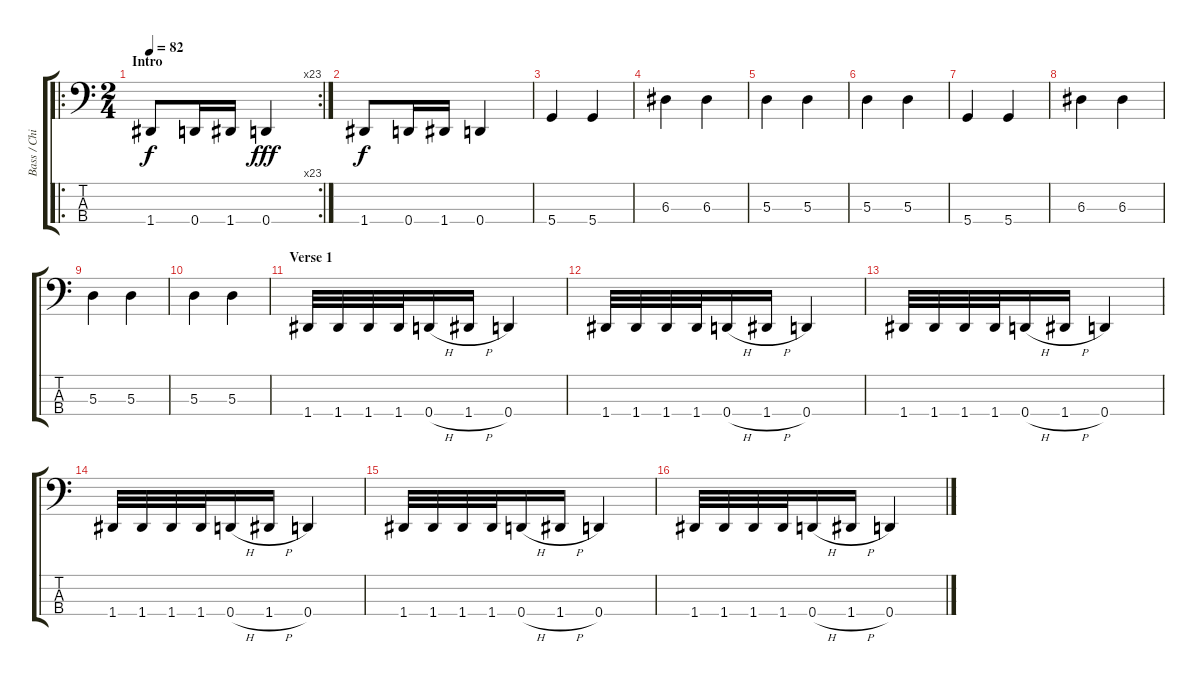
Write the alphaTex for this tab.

\track ("Bass / Chi Cheng" "Bass / Chi") {instrument electricbassfinger}
\staff {score tabs}
\tuning (G2 D2 A1 D1) {hide}
\ro
\rc 23
\ts (2 4)
\section ("" "Intro")
\tempo 82
\clef f4
\ks c
1.4.8{dy f instrument electricbassfinger} 0.4.16 1.4.16 0.4.4{dy fff} |
1.4.8{dy f} 0.4.16 1.4.16 0.4.4 |
5.4.4 5.4.4 |
6.3.4 6.3.4 |
5.3.4 5.3.4 |
5.3.4 5.3.4 |
5.4.4 5.4.4 |
6.3.4 6.3.4 |
5.3.4 5.3.4 |
5.3.4 5.3.4 |
\section ("" "Verse 1")
1.4.32 1.4.32 1.4.32 1.4.32 0.4{h}.16 1.4{h}.16 0.4.4 |
1.4.32 1.4.32 1.4.32 1.4.32 0.4{h}.16 1.4{h}.16 0.4.4 |
1.4.32 1.4.32 1.4.32 1.4.32 0.4{h}.16 1.4{h}.16 0.4.4 |
1.4.32 1.4.32 1.4.32 1.4.32 0.4{h}.16 1.4{h}.16 0.4.4 |
1.4.32 1.4.32 1.4.32 1.4.32 0.4{h}.16 1.4{h}.16 0.4.4 |
1.4.32 1.4.32 1.4.32 1.4.32 0.4{h}.16 1.4{h}.16 0.4.4
